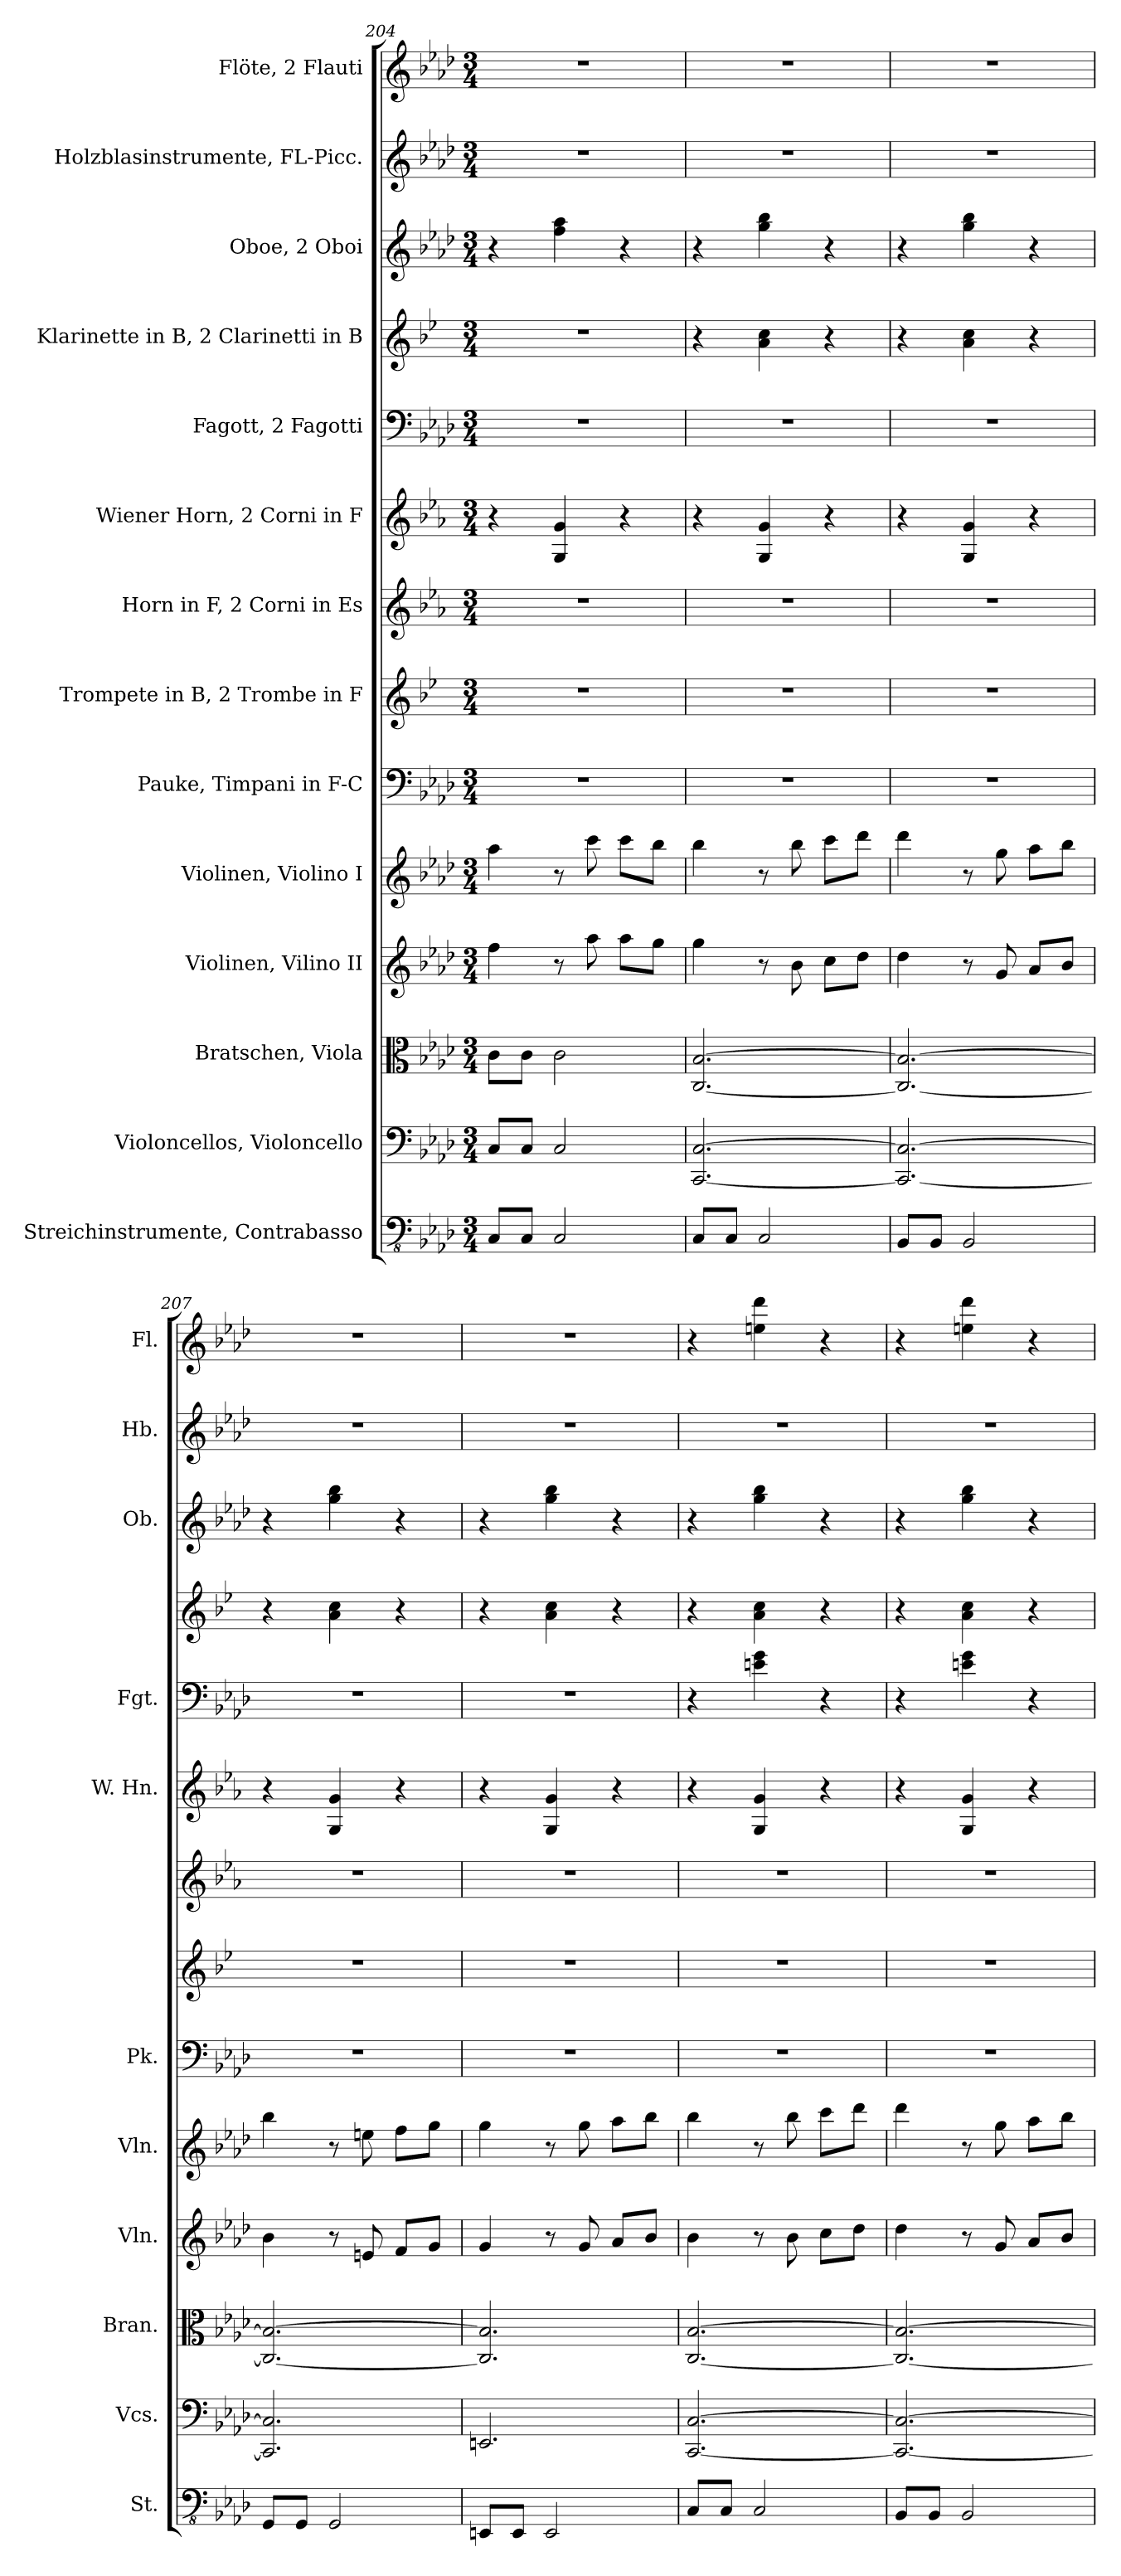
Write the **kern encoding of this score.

**kern	**kern	**kern	**kern	**kern	**kern	**kern	**kern	**kern	**kern	**kern	**kern	**kern	**kern
*part14	*part13	*part12	*part11	*part10	*part9	*part8	*part7	*part6	*part5	*part4	*part3	*part2	*part1
*staff14	*staff13	*staff12	*staff11	*staff10	*staff9	*staff8	*staff7	*staff6	*staff5	*staff4	*staff3	*staff2	*staff1
*I"Streichinstrumente, Contrabasso	*I"Violoncellos, Violoncello	*I"Bratschen, Viola	*I"Violinen, Vilino II	*I"Violinen, Violino I	*I"Pauke, Timpani in F-C	*I"Trompete in B, 2 Trombe in F	*I"Horn in F, 2 Corni in Es	*I"Wiener Horn, 2 Corni in F	*I"Fagott, 2 Fagotti	*I"Klarinette in B, 2 Clarinetti in B	*I"Oboe, 2 Oboi	*I"Holzblasinstrumente, FL-Picc.	*I"Flöte, 2 Flauti
*I'St.	*I'Vcs.	*I'Bran.	*I'Vln.	*I'Vln.	*I'Pk.	*	*	*I'W. Hn.	*I'Fgt.	*	*I'Ob.	*I'Hb.	*I'Fl.
*clefFv4	*clefF4	*clefC3	*clefG2	*clefG2	*clefF4	*clefG2	*clefG2	*clefG2	*clefF4	*clefG2	*clefG2	*clefG2	*clefG2
*	*	*	*	*	*	*ITrd1c2	*ITrd4c7	*ITrd4c7	*	*ITrd1c2	*	*	*
*k[b-e-a-d-]	*k[b-e-a-d-]	*k[b-e-a-d-]	*k[b-e-a-d-]	*k[b-e-a-d-]	*k[b-e-a-d-]	*k[b-e-a-d-]	*k[b-e-a-d-]	*k[b-e-a-d-]	*k[b-e-a-d-]	*k[b-e-a-d-]	*k[b-e-a-d-]	*k[b-e-a-d-]	*k[b-e-a-d-]
*M3/4	*M3/4	*M3/4	*M3/4	*M3/4	*M3/4	*M3/4	*M3/4	*M3/4	*M3/4	*M3/4	*M3/4	*M3/4	*M3/4
=204	=204	=204	=204	=204	=204	=204	=204	=204	=204	=204	=204	=204	=204
8CC/L	8C/L	8c\L	4ff\	4aa-\	2.r	2.r	2.r	4r	2.r	2.r	4r	2.r	2.r
8CC/J	8C/J	8c\J	.	.	.	.	.	.	.	.	.	.	.
2CC/	2C/	2c\	8r	8r	.	.	.	4C/ 4c/	.	.	4ff\ 4aa-\	.	.
.	.	.	8aa-\	8ccc\	.	.	.	.	.	.	.	.	.
.	.	.	8aa-\L	8ccc\L	.	.	.	4r	.	.	4r	.	.
.	.	.	8gg\J	8bb-\J	.	.	.	.	.	.	.	.	.
!!LO:PB:g=z
=205	=205	=205	=205	=205	=205	=205	=205	=205	=205	=205	=205	=205	=205
8CC/L	[2.CC/ [2.C/	[2.C/ [2.B-/	4gg\	4bb-\	2.r	2.r	2.r	4r	2.r	4r	4r	2.r	2.r
8CC/J	.	.	.	.	.	.	.	.	.	.	.	.	.
2CC/	.	.	8r	8r	.	.	.	4C/ 4c/	.	4g\ 4b-\	4gg\ 4bb-\	.	.
.	.	.	8b-\	8bb-\	.	.	.	.	.	.	.	.	.
.	.	.	8cc\L	8ccc\L	.	.	.	4r	.	4r	4r	.	.
.	.	.	8dd-\J	8ddd-\J	.	.	.	.	.	.	.	.	.
=206	=206	=206	=206	=206	=206	=206	=206	=206	=206	=206	=206	=206	=206
8BBB-/L	2.CC/_ 2.C/_	2.C/_ 2.B-/_	4dd-\	4ddd-\	2.r	2.r	2.r	4r	2.r	4r	4r	2.r	2.r
8BBB-/J	.	.	.	.	.	.	.	.	.	.	.	.	.
2BBB-/	.	.	8r	8r	.	.	.	4C/ 4c/	.	4g\ 4b-\	4gg\ 4bb-\	.	.
.	.	.	8g/	8gg\	.	.	.	.	.	.	.	.	.
.	.	.	8a-/L	8aa-\L	.	.	.	4r	.	4r	4r	.	.
.	.	.	8b-/J	8bb-\J	.	.	.	.	.	.	.	.	.
=207	=207	=207	=207	=207	=207	=207	=207	=207	=207	=207	=207	=207	=207
8GGG/L	2.CC/] 2.C/]	2.C/_ 2.B-/_	4b-\	4bb-\	2.r	2.r	2.r	4r	2.r	4r	4r	2.r	2.r
8GGG/J	.	.	.	.	.	.	.	.	.	.	.	.	.
2GGG/	.	.	8r	8r	.	.	.	4C/ 4c/	.	4g\ 4b-\	4gg\ 4bb-\	.	.
.	.	.	8en/	8een\	.	.	.	.	.	.	.	.	.
.	.	.	8f/L	8ff\L	.	.	.	4r	.	4r	4r	.	.
.	.	.	8g/J	8gg\J	.	.	.	.	.	.	.	.	.
=208	=208	=208	=208	=208	=208	=208	=208	=208	=208	=208	=208	=208	=208
8EEEn/L	2.EEn/	2.C/] 2.B-/]	4g/	4gg\	2.r	2.r	2.r	4r	2.r	4r	4r	2.r	2.r
8EEE/J	.	.	.	.	.	.	.	.	.	.	.	.	.
2EEE/	.	.	8r	8r	.	.	.	4C/ 4c/	.	4g\ 4b-\	4gg\ 4bb-\	.	.
.	.	.	8g/	8gg\	.	.	.	.	.	.	.	.	.
.	.	.	8a-/L	8aa-\L	.	.	.	4r	.	4r	4r	.	.
.	.	.	8b-/J	8bb-\J	.	.	.	.	.	.	.	.	.
=209	=209	=209	=209	=209	=209	=209	=209	=209	=209	=209	=209	=209	=209
8CC/L	[2.CC/ [2.C/	[2.C/ [2.B-/	4b-\	4bb-\	2.r	2.r	2.r	4r	4r	4r	4r	2.r	4r
8CC/J	.	.	.	.	.	.	.	.	.	.	.	.	.
2CC/	.	.	8r	8r	.	.	.	4C/ 4c/	4en\ 4g\	4g\ 4b-\	4gg\ 4bb-\	.	4een\ 4ddd-\
.	.	.	8b-\	8bb-\	.	.	.	.	.	.	.	.	.
.	.	.	8cc\L	8ccc\L	.	.	.	4r	4r	4r	4r	.	4r
.	.	.	8dd-\J	8ddd-\J	.	.	.	.	.	.	.	.	.
!!LO:PB:g=z
=210	=210	=210	=210	=210	=210	=210	=210	=210	=210	=210	=210	=210	=210
8BBB-/L	2.CC/_ 2.C/_	2.C/_ 2.B-/_	4dd-\	4ddd-\	2.r	2.r	2.r	4r	4r	4r	4r	2.r	4r
8BBB-/J	.	.	.	.	.	.	.	.	.	.	.	.	.
2BBB-/	.	.	8r	8r	.	.	.	4C/ 4c/	4en\ 4g\	4g\ 4b-\	4gg\ 4bb-\	.	4een\ 4ddd-\
.	.	.	8g/	8gg\	.	.	.	.	.	.	.	.	.
.	.	.	8a-/L	8aa-\L	.	.	.	4r	4r	4r	4r	.	4r
.	.	.	8b-/J	8bb-\J	.	.	.	.	.	.	.	.	.
=	=	=	=	=	=	=	=	=	=	=	=	=	=
*-	*-	*-	*-	*-	*-	*-	*-	*-	*-	*-	*-	*-	*-
